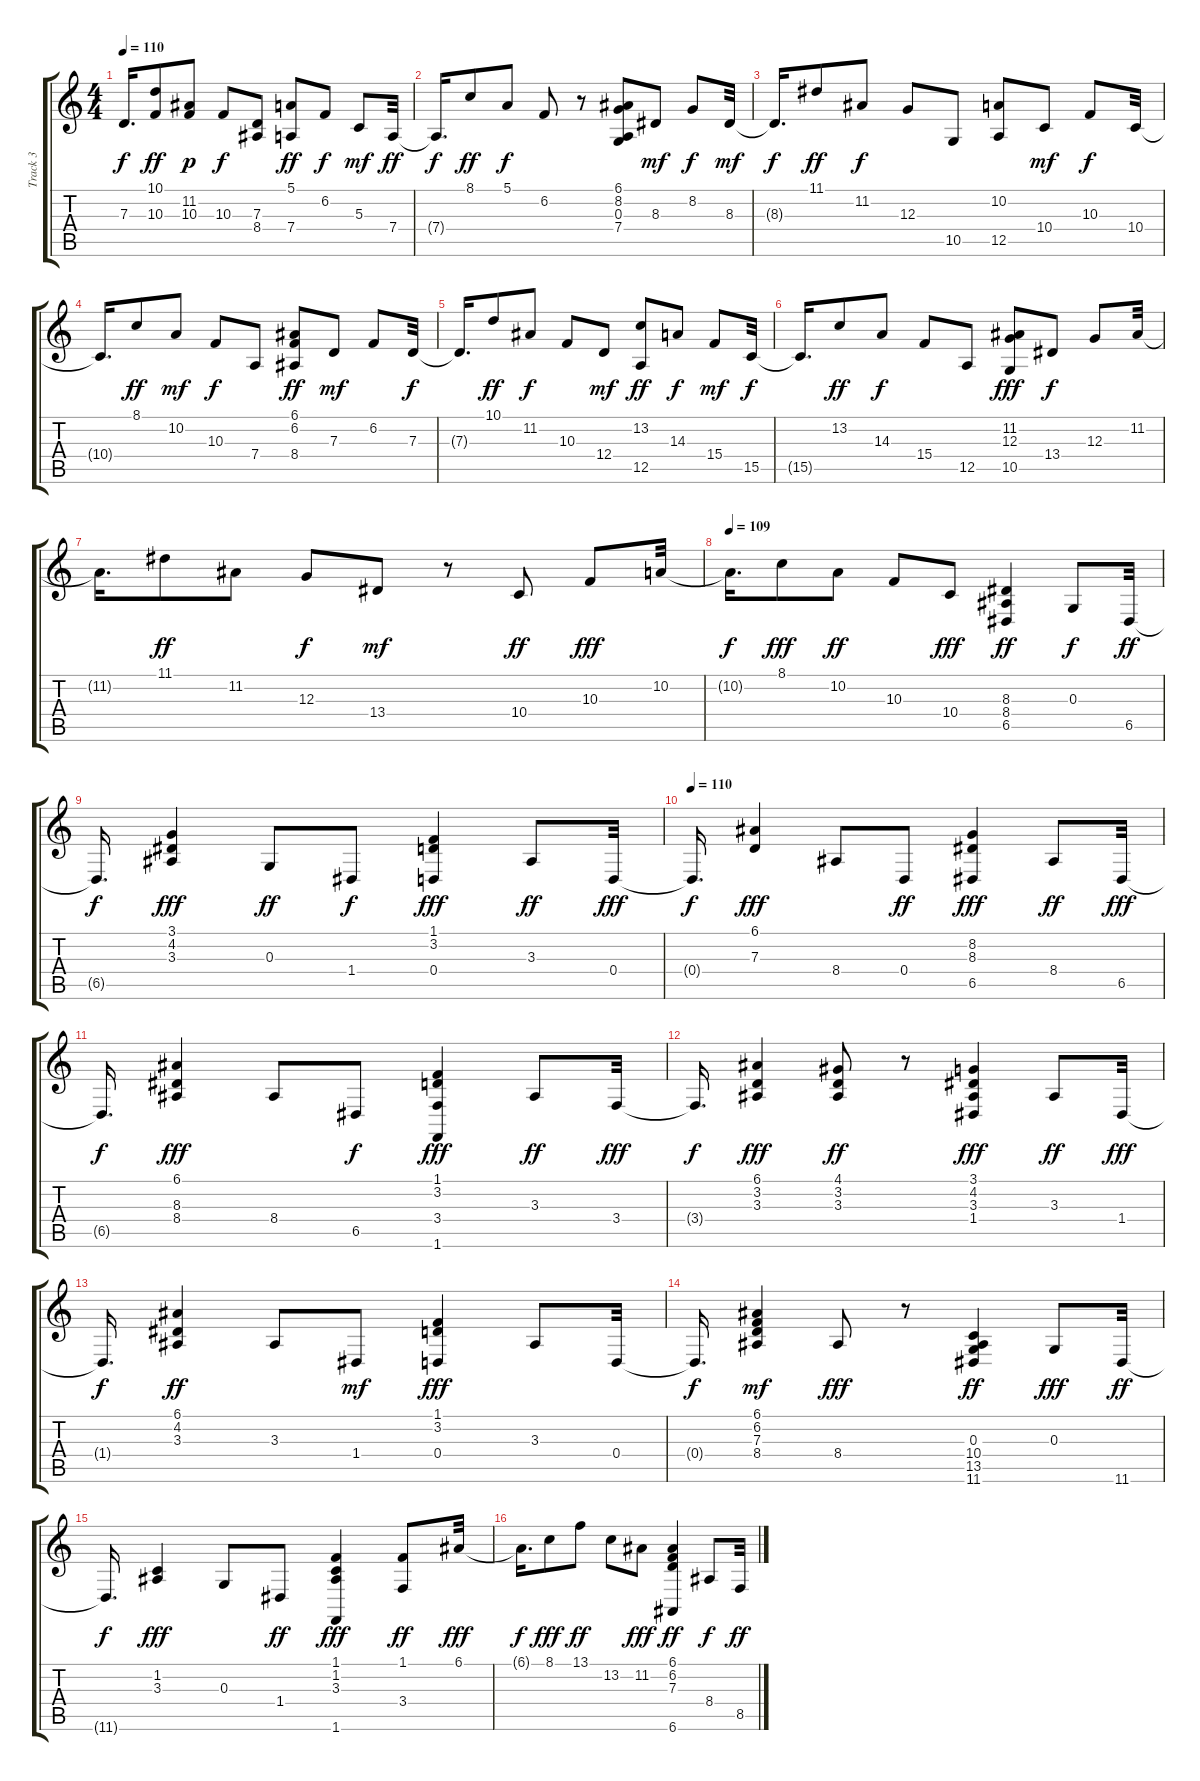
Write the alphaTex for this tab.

\track ("Track 3" "Track 3") {instrument acousticgrandpiano}
\staff {score tabs}
\tuning (E4 B3 G3 D3 A2 E2) {hide}
\ts (4 4)
\tempo 110
\clef g2
\ks c
7.3{t}.16{d dy f} (10.1 10.3).8{dy ff} (11.2 10.3).8{dy p} 10.3.8{dy f} (7.3 8.4).8 (5.1 7.4).8{dy ff} 6.2.8{dy f} 5.3.8{dy mf} 7.4.32{dy ff} |
7.4{t}.16{d dy f} 8.1.8{dy ff} 5.1.8{dy f} 6.2.8 r.8 (6.1 8.2 0.3 7.4).8 8.3.8{dy mf} 8.2.8{dy f} 8.3.32{dy mf} |
8.3{t}.16{d dy f} 11.1.8{dy ff} 11.2.8{dy f} 12.3.8 10.5.8 (10.2 12.5).8 10.4.8{dy mf} 10.3.8{dy f} 10.4.32 |
10.4{t}.16{d} 8.1.8{dy ff} 10.2.8{dy mf} 10.3.8{dy f} 7.4.8 (6.1 6.2 8.4).8{dy ff} 7.3.8{dy mf} 6.2.8 7.3.32{dy f} |
7.3{t}.16{d} 10.1.8{dy ff} 11.2.8{dy f} 10.3.8 12.4.8{dy mf} (13.2 12.5).8{dy ff} 14.3.8{dy f} 15.4.8{dy mf} 15.5.32{dy f} |
15.5{t}.16{d} 13.2.8{dy ff} 14.3.8{dy f} 15.4.8 12.5.8 (11.2 12.3 10.5).8{dy fff} 13.4.8{dy f} 12.3.8 11.2.32 |
11.2{t}.16{d} 11.1.8{dy ff} 11.2.8 12.3.8{dy f} 13.4.8{dy mf} r.8 10.4.8{dy ff} 10.3.8{dy fff} 10.2.32 |
\tempo 109
10.2{t}.16{d dy f} 8.1.8{dy fff} 10.2.8{dy ff} 10.3.8 10.4.8{dy fff} (8.3 8.4 6.5).4{dy ff} 0.3.8{dy f} 6.5.32{dy ff} |
6.5{t}.16{d dy f} (3.1 4.2 3.3).4{dy fff} 0.3.8{dy ff} 1.4.8{dy f} (1.1 3.2 0.4).4{dy fff} 3.3.8{dy ff} 0.4.32{dy fff} |
\tempo 110
0.4{t}.16{d dy f} (6.1 7.3).4{dy fff} 8.4.8 0.4.8{dy ff} (8.2 8.3 6.5).4{dy fff} 8.4.8{dy ff} 6.5.32{dy fff} |
6.5{t}.16{d dy f} (6.1 8.3 8.4).4{dy fff} 8.4.8 6.5.8{dy f} (1.1 3.2 3.4 1.6).4{dy fff} 3.3.8{dy ff} 3.4.32{dy fff} |
3.4{t}.16{d dy f} (6.1 3.2 3.3).4{dy fff} (4.1 3.2 3.3).8{dy ff} r.8 (3.1 4.2 3.3 1.4).4{dy fff} 3.3.8{dy ff} 1.4.32{dy fff} |
1.4{t}.16{d dy f} (6.1 4.2 3.3).4{dy ff} 3.3.8 1.4.8{dy mf} (1.1 3.2 0.4).4{dy fff} 3.3.8 0.4.32 |
0.4{t}.16{d dy f} (6.1 6.2 7.3 8.4).4{dy mf} 8.4.8{dy fff} r.8 (0.3 10.4 13.5 11.6).4{dy ff} 0.3.8{dy fff} 11.6.32{dy ff} |
11.6{t}.16{d dy f} (1.2 3.3).4{dy fff} 0.3.8 1.4.8{dy ff} (1.1 1.2 3.3 1.6).4{dy fff} (1.1 3.4).8{dy ff} 6.1.32{dy fff} |
6.1{t}.16{d dy f} 8.1.8{dy fff} 13.1.8{dy ff} 13.2.8 11.2.8{dy fff} (6.1 6.2 7.3 6.6).4{dy ff} 8.4.8{dy f} 8.5.32{dy ff}
